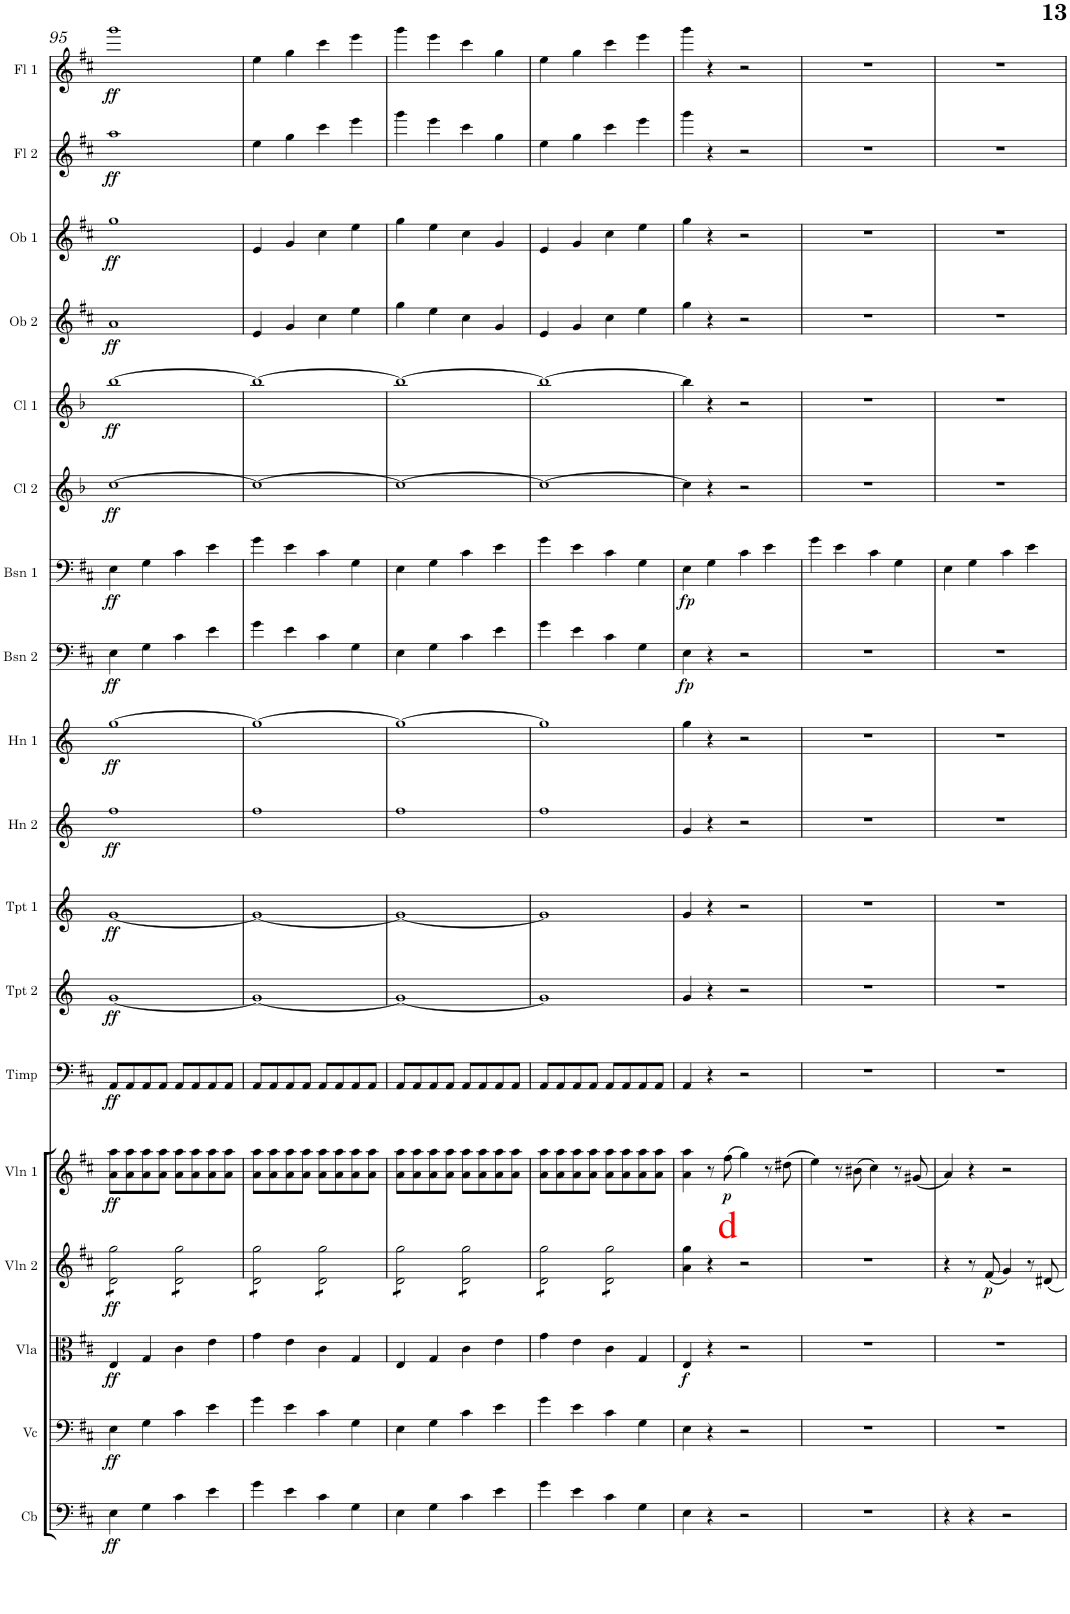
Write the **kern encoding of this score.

**kern	**dynam	**kern	**dynam	**kern	**dynam	**kern	**dynam	**kern	**text	**dynam	**kern	**dynam	**kern	**dynam	**kern	**dynam	**kern	**dynam	**kern	**dynam	**kern	**dynam	**kern	**dynam	**kern	**dynam	**kern	**dynam	**kern	**dynam	**kern	**dynam	**kern	**dynam	**kern	**dynam
*part18	*part18	*part17	*part17	*part16	*part16	*part15	*part15	*part14	*part14	*part14	*part13	*part13	*part12	*part12	*part11	*part11	*part10	*part10	*part9	*part9	*part8	*part8	*part7	*part7	*part6	*part6	*part5	*part5	*part4	*part4	*part3	*part3	*part2	*part2	*part1	*part1
*staff18	*staff18	*staff17	*staff17	*staff16	*staff16	*staff15	*staff15	*staff14	*staff14	*staff14	*staff13	*staff13	*staff12	*staff12	*staff11	*staff11	*staff10	*staff10	*staff9	*staff9	*staff8	*staff8	*staff7	*staff7	*staff6	*staff6	*staff5	*staff5	*staff4	*staff4	*staff3	*staff3	*staff2	*staff2	*staff1	*staff1
*I"Contrabass	*	*I"Violoncello	*	*I"Viola	*	*I"Violin 2	*	*I"Violin 1	*	*	*I"Timpani	*	*I"D Trumpet 2	*	*I"D Trumpet 1	*	*I"D Horn 2	*	*I"D Horn 1	*	*I"Bassoon 2	*	*I"Bassoon 1	*	*I"A Clarinet 2	*	*I"A Clarinet 1	*	*I"Oboe 2	*	*I"Oboe 1	*	*I"Flute 2	*	*I"Flute 1	*
*I'Cb	*	*I'Vc	*	*I'Vla	*	*I'Vln 2	*	*I'Vln 1	*	*	*I'Timp	*	*I'Tpt 2	*	*I'Tpt 1	*	*I'Hn 2	*	*I'Hn 1	*	*I'Bsn 2	*	*I'Bsn 1	*	*I'Cl 2	*	*I'Cl 1	*	*I'Ob 2	*	*I'Ob 1	*	*I'Fl 2	*	*I'Fl 1	*
!!LO:PB:g=z
*clefF4	*	*clefF4	*	*clefC3	*	*clefG2	*	*clefG2	*	*	*clefF4	*	*clefG2	*	*clefG2	*	*clefG2	*	*clefG2	*	*clefF4	*	*clefF4	*	*clefG2	*	*clefG2	*	*clefG2	*	*clefG2	*	*clefG2	*	*clefG2	*
*Trd7c12	*	*	*	*	*	*	*	*	*	*	*	*	*Trd-1c-2	*	*Trd-1c-2	*	*Trd6c10	*	*Trd6c10	*	*	*	*	*	*Trd2c3	*	*Trd2c3	*	*	*	*	*	*	*	*	*
*k[f#c#]	*	*k[f#c#]	*	*k[f#c#]	*	*k[f#c#]	*	*k[f#c#]	*	*	*k[f#c#]	*	*k[]	*	*k[]	*	*k[]	*	*k[]	*	*k[f#c#]	*	*k[f#c#]	*	*k[b-]	*	*k[b-]	*	*k[f#c#]	*	*k[f#c#]	*	*k[f#c#]	*	*k[f#c#]	*
*M2/2	*	*M2/2	*	*M2/2	*	*M2/2	*	*M2/2	*	*	*M2/2	*	*M2/2	*	*M2/2	*	*M2/2	*	*M2/2	*	*M2/2	*	*M2/2	*	*M2/2	*	*M2/2	*	*M2/2	*	*M2/2	*	*M2/2	*	*M2/2	*
*met(c|)	*	*met(c|)	*	*met(c|)	*	*met(c|)	*	*met(c|)	*	*	*met(c|)	*	*met(c|)	*	*met(c|)	*	*met(c|)	*	*met(c|)	*	*met(c|)	*	*met(c|)	*	*met(c|)	*	*met(c|)	*	*met(c|)	*	*met(c|)	*	*met(c|)	*	*met(c|)	*
=95	=95	=95	=95	=95	=95	=95	=95	=95	=95	=95	=95	=95	=95	=95	=95	=95	=95	=95	=95	=95	=95	=95	=95	=95	=95	=95	=95	=95	=95	=95	=95	=95	=95	=95	=95	=95
!	!LO:DY:b	!	!LO:DY:b	!	!LO:DY:b	!	!LO:DY:b	!	!	!LO:DY:b	!	!LO:DY:b	!	!LO:DY:b	!	!LO:DY:b	!	!LO:DY:b	!	!LO:DY:b	!	!LO:DY:b	!	!LO:DY:b	!	!LO:DY:b	!	!LO:DY:b	!	!LO:DY:b	!	!LO:DY:b	!	!LO:DY:b	!	!LO:DY:b
*	*	*	*	*	*	*tremolo	*	*	*	*	*	*	*	*	*	*	*	*	*	*	*	*	*	*	*	*	*	*	*	*	*	*	*	*	*	*
4E\	ff	4E\	ff	4E/	ff	8d\ 8gg\L	ff	8a\ 8aa\L	.	ff	8AA/L	ff	[1g	ff	[1g	ff	1ff	ff	[1gg	ff	4E\	ff	4E\	ff	[1cc	ff	[1bb-	ff	1a	ff	1gg	ff	1aa	ff	1ggg	ff
.	.	.	.	.	.	8d\ 8gg\	.	8a\ 8aa\	.	.	8AA/	.	.	.	.	.	.	.	.	.	.	.	.	.	.	.	.	.	.	.	.	.	.	.	.	.
4G\	.	4G\	.	4G/	.	8d\ 8gg\	.	8a\ 8aa\	.	.	8AA/	.	.	.	.	.	.	.	.	.	4G\	.	4G\	.	.	.	.	.	.	.	.	.	.	.	.	.
.	.	.	.	.	.	8d\ 8gg\J	.	8a\ 8aa\J	.	.	8AA/J	.	.	.	.	.	.	.	.	.	.	.	.	.	.	.	.	.	.	.	.	.	.	.	.	.
4c#\	.	4c#\	.	4c#\	.	8d\ 8gg\L	.	8a\ 8aa\L	.	.	8AA/L	.	.	.	.	.	.	.	.	.	4c#\	.	4c#\	.	.	.	.	.	.	.	.	.	.	.	.	.
.	.	.	.	.	.	8d\ 8gg\	.	8a\ 8aa\	.	.	8AA/	.	.	.	.	.	.	.	.	.	.	.	.	.	.	.	.	.	.	.	.	.	.	.	.	.
4e\	.	4e\	.	4e\	.	8d\ 8gg\	.	8a\ 8aa\	.	.	8AA/	.	.	.	.	.	.	.	.	.	4e\	.	4e\	.	.	.	.	.	.	.	.	.	.	.	.	.
.	.	.	.	.	.	8d\ 8gg\J	.	8a\ 8aa\J	.	.	8AA/J	.	.	.	.	.	.	.	.	.	.	.	.	.	.	.	.	.	.	.	.	.	.	.	.	.
=96	=96	=96	=96	=96	=96	=96	=96	=96	=96	=96	=96	=96	=96	=96	=96	=96	=96	=96	=96	=96	=96	=96	=96	=96	=96	=96	=96	=96	=96	=96	=96	=96	=96	=96	=96	=96
4g\	.	4g\	.	4g\	.	8d\ 8gg\L	.	8a\ 8aa\L	.	.	8AA/L	.	1g_	.	1g_	.	1ff	.	1gg_	.	4g\	.	4g\	.	1cc_	.	1bb-_	.	4e/	.	4e/	.	4ee\	.	4ee\	.
.	.	.	.	.	.	8d\ 8gg\	.	8a\ 8aa\	.	.	8AA/	.	.	.	.	.	.	.	.	.	.	.	.	.	.	.	.	.	.	.	.	.	.	.	.	.
4e\	.	4e\	.	4e\	.	8d\ 8gg\	.	8a\ 8aa\	.	.	8AA/	.	.	.	.	.	.	.	.	.	4e\	.	4e\	.	.	.	.	.	4g/	.	4g/	.	4gg\	.	4gg\	.
.	.	.	.	.	.	8d\ 8gg\J	.	8a\ 8aa\J	.	.	8AA/J	.	.	.	.	.	.	.	.	.	.	.	.	.	.	.	.	.	.	.	.	.	.	.	.	.
4c#\	.	4c#\	.	4c#\	.	8d\ 8gg\L	.	8a\ 8aa\L	.	.	8AA/L	.	.	.	.	.	.	.	.	.	4c#\	.	4c#\	.	.	.	.	.	4cc#\	.	4cc#\	.	4ccc#\	.	4ccc#\	.
.	.	.	.	.	.	8d\ 8gg\	.	8a\ 8aa\	.	.	8AA/	.	.	.	.	.	.	.	.	.	.	.	.	.	.	.	.	.	.	.	.	.	.	.	.	.
4G\	.	4G\	.	4G/	.	8d\ 8gg\	.	8a\ 8aa\	.	.	8AA/	.	.	.	.	.	.	.	.	.	4G\	.	4G\	.	.	.	.	.	4ee\	.	4ee\	.	4eee\	.	4eee\	.
.	.	.	.	.	.	8d\ 8gg\J	.	8a\ 8aa\J	.	.	8AA/J	.	.	.	.	.	.	.	.	.	.	.	.	.	.	.	.	.	.	.	.	.	.	.	.	.
=97	=97	=97	=97	=97	=97	=97	=97	=97	=97	=97	=97	=97	=97	=97	=97	=97	=97	=97	=97	=97	=97	=97	=97	=97	=97	=97	=97	=97	=97	=97	=97	=97	=97	=97	=97	=97
4E\	.	4E\	.	4E/	.	8d\ 8gg\L	.	8a\ 8aa\L	.	.	8AA/L	.	1g_	.	1g_	.	1ff	.	1gg_	.	4E\	.	4E\	.	1cc_	.	1bb-_	.	4gg\	.	4gg\	.	4ggg\	.	4ggg\	.
.	.	.	.	.	.	8d\ 8gg\	.	8a\ 8aa\	.	.	8AA/	.	.	.	.	.	.	.	.	.	.	.	.	.	.	.	.	.	.	.	.	.	.	.	.	.
4G\	.	4G\	.	4G/	.	8d\ 8gg\	.	8a\ 8aa\	.	.	8AA/	.	.	.	.	.	.	.	.	.	4G\	.	4G\	.	.	.	.	.	4ee\	.	4ee\	.	4eee\	.	4eee\	.
.	.	.	.	.	.	8d\ 8gg\J	.	8a\ 8aa\J	.	.	8AA/J	.	.	.	.	.	.	.	.	.	.	.	.	.	.	.	.	.	.	.	.	.	.	.	.	.
4c#\	.	4c#\	.	4c#\	.	8d\ 8gg\L	.	8a\ 8aa\L	.	.	8AA/L	.	.	.	.	.	.	.	.	.	4c#\	.	4c#\	.	.	.	.	.	4cc#\	.	4cc#\	.	4ccc#\	.	4ccc#\	.
.	.	.	.	.	.	8d\ 8gg\	.	8a\ 8aa\	.	.	8AA/	.	.	.	.	.	.	.	.	.	.	.	.	.	.	.	.	.	.	.	.	.	.	.	.	.
4e\	.	4e\	.	4e\	.	8d\ 8gg\	.	8a\ 8aa\	.	.	8AA/	.	.	.	.	.	.	.	.	.	4e\	.	4e\	.	.	.	.	.	4g/	.	4g/	.	4gg\	.	4gg\	.
.	.	.	.	.	.	8d\ 8gg\J	.	8a\ 8aa\J	.	.	8AA/J	.	.	.	.	.	.	.	.	.	.	.	.	.	.	.	.	.	.	.	.	.	.	.	.	.
=98	=98	=98	=98	=98	=98	=98	=98	=98	=98	=98	=98	=98	=98	=98	=98	=98	=98	=98	=98	=98	=98	=98	=98	=98	=98	=98	=98	=98	=98	=98	=98	=98	=98	=98	=98	=98
4g\	.	4g\	.	4g\	.	8d\ 8gg\L	.	8a\ 8aa\L	.	.	8AA/L	.	1g]	.	1g]	.	1ff	.	1gg]	.	4g\	.	4g\	.	1cc_	.	1bb-_	.	4e/	.	4e/	.	4ee\	.	4ee\	.
.	.	.	.	.	.	8d\ 8gg\	.	8a\ 8aa\	.	.	8AA/	.	.	.	.	.	.	.	.	.	.	.	.	.	.	.	.	.	.	.	.	.	.	.	.	.
4e\	.	4e\	.	4e\	.	8d\ 8gg\	.	8a\ 8aa\	.	.	8AA/	.	.	.	.	.	.	.	.	.	4e\	.	4e\	.	.	.	.	.	4g/	.	4g/	.	4gg\	.	4gg\	.
.	.	.	.	.	.	8d\ 8gg\J	.	8a\ 8aa\J	.	.	8AA/J	.	.	.	.	.	.	.	.	.	.	.	.	.	.	.	.	.	.	.	.	.	.	.	.	.
4c#\	.	4c#\	.	4c#\	.	8d\ 8gg\L	.	8a\ 8aa\L	.	.	8AA/L	.	.	.	.	.	.	.	.	.	4c#\	.	4c#\	.	.	.	.	.	4cc#\	.	4cc#\	.	4ccc#\	.	4ccc#\	.
.	.	.	.	.	.	8d\ 8gg\	.	8a\ 8aa\	.	.	8AA/	.	.	.	.	.	.	.	.	.	.	.	.	.	.	.	.	.	.	.	.	.	.	.	.	.
4G\	.	4G\	.	4G/	.	8d\ 8gg\	.	8a\ 8aa\	.	.	8AA/	.	.	.	.	.	.	.	.	.	4G\	.	4G\	.	.	.	.	.	4ee\	.	4ee\	.	4eee\	.	4eee\	.
.	.	.	.	.	.	8d\ 8gg\J	.	8a\ 8aa\J	.	.	8AA/J	.	.	.	.	.	.	.	.	.	.	.	.	.	.	.	.	.	.	.	.	.	.	.	.	.
*	*	*	*	*	*	*Xtremolo	*	*	*	*	*	*	*	*	*	*	*	*	*	*	*	*	*	*	*	*	*	*	*	*	*	*	*	*	*	*
=99	=99	=99	=99	=99	=99	=99	=99	=99	=99	=99	=99	=99	=99	=99	=99	=99	=99	=99	=99	=99	=99	=99	=99	=99	=99	=99	=99	=99	=99	=99	=99	=99	=99	=99	=99	=99
!	!	!	!	!	!LO:DY:b	!	!	!	!	!	!	!	!	!	!	!	!	!	!	!	!	!LO:DY:b	!	!LO:DY:b	!	!	!	!	!	!	!	!	!	!	!	!
4E\	.	4E\	.	4E/	f	4a\ 4gg\	.	4a\ 4aa\	.	.	4AA/	.	4g/	.	4g/	.	4g/	.	4gg\	.	4E\	fp	4E\	fp	4cc\]	.	4bb-\]	.	4gg\	.	4gg\	.	4ggg\	.	4ggg\	.
4r	.	4r	.	4r	.	4r	.	8r	.	.	4r	.	4r	.	4r	.	4r	.	4r	.	4r	.	4G\	.	4r	.	4r	.	4r	.	4r	.	4r	.	4r	.
!	!	!	!	!	!	!	!	!	!LO:LY:b:color=#FF0000	!LO:DY:b	!	!	!	!	!	!	!	!	!	!	!	!	!	!	!	!	!	!	!	!	!	!	!	!	!	!
.	.	.	.	.	.	.	.	(8ff#\	d	p	.	.	.	.	.	.	.	.	.	.	.	.	.	.	.	.	.	.	.	.	.	.	.	.	.	.
2r	.	2r	.	2r	.	2r	.	4gg\)	.	.	2r	.	2r	.	2r	.	2r	.	2r	.	2r	.	4c#\	.	2r	.	2r	.	2r	.	2r	.	2r	.	2r	.
.	.	.	.	.	.	.	.	8r	.	.	.	.	.	.	.	.	.	.	.	.	.	.	4e\	.	.	.	.	.	.	.	.	.	.	.	.	.
.	.	.	.	.	.	.	.	(8dd#X\	.	.	.	.	.	.	.	.	.	.	.	.	.	.	.	.	.	.	.	.	.	.	.	.	.	.	.	.
=100	=100	=100	=100	=100	=100	=100	=100	=100	=100	=100	=100	=100	=100	=100	=100	=100	=100	=100	=100	=100	=100	=100	=100	=100	=100	=100	=100	=100	=100	=100	=100	=100	=100	=100	=100	=100
1r	.	1r	.	1r	.	1r	.	4ee\)	.	.	1r	.	1r	.	1r	.	1r	.	1r	.	1r	.	4g\	.	1r	.	1r	.	1r	.	1r	.	1r	.	1r	.
.	.	.	.	.	.	.	.	8r	.	.	.	.	.	.	.	.	.	.	.	.	.	.	4e\	.	.	.	.	.	.	.	.	.	.	.	.	.
.	.	.	.	.	.	.	.	(8b#X\	.	.	.	.	.	.	.	.	.	.	.	.	.	.	.	.	.	.	.	.	.	.	.	.	.	.	.	.
.	.	.	.	.	.	.	.	4cc#\)	.	.	.	.	.	.	.	.	.	.	.	.	.	.	4c#\	.	.	.	.	.	.	.	.	.	.	.	.	.
.	.	.	.	.	.	.	.	8r	.	.	.	.	.	.	.	.	.	.	.	.	.	.	4G\	.	.	.	.	.	.	.	.	.	.	.	.	.
.	.	.	.	.	.	.	.	(8g#X/	.	.	.	.	.	.	.	.	.	.	.	.	.	.	.	.	.	.	.	.	.	.	.	.	.	.	.	.
=101	=101	=101	=101	=101	=101	=101	=101	=101	=101	=101	=101	=101	=101	=101	=101	=101	=101	=101	=101	=101	=101	=101	=101	=101	=101	=101	=101	=101	=101	=101	=101	=101	=101	=101	=101	=101
4r	.	1r	.	1r	.	4r	.	4a/)	.	.	1r	.	1r	.	1r	.	1r	.	1r	.	1r	.	4E\	.	1r	.	1r	.	1r	.	1r	.	1r	.	1r	.
4r	.	.	.	.	.	8r	.	4r	.	.	.	.	.	.	.	.	.	.	.	.	.	.	4G\	.	.	.	.	.	.	.	.	.	.	.	.	.
!	!	!	!	!	!	!	!LO:DY:b	!	!	!	!	!	!	!	!	!	!	!	!	!	!	!	!	!	!	!	!	!	!	!	!	!	!	!	!	!
.	.	.	.	.	.	(8f#/	p	.	.	.	.	.	.	.	.	.	.	.	.	.	.	.	.	.	.	.	.	.	.	.	.	.	.	.	.	.
2r	.	.	.	.	.	4g/)	.	2r	.	.	.	.	.	.	.	.	.	.	.	.	.	.	4c#\	.	.	.	.	.	.	.	.	.	.	.	.	.
.	.	.	.	.	.	8r	.	.	.	.	.	.	.	.	.	.	.	.	.	.	.	.	4e\	.	.	.	.	.	.	.	.	.	.	.	.	.
.	.	.	.	.	.	8d#X/	.	.	.	.	.	.	.	.	.	.	.	.	.	.	.	.	.	.	.	.	.	.	.	.	.	.	.	.	.	.
=	=	=	=	=	=	=	=	=	=	=	=	=	=	=	=	=	=	=	=	=	=	=	=	=	=	=	=	=	=	=	=	=	=	=	=	=
*-	*-	*-	*-	*-	*-	*-	*-	*-	*-	*-	*-	*-	*-	*-	*-	*-	*-	*-	*-	*-	*-	*-	*-	*-	*-	*-	*-	*-	*-	*-	*-	*-	*-	*-	*-	*-
